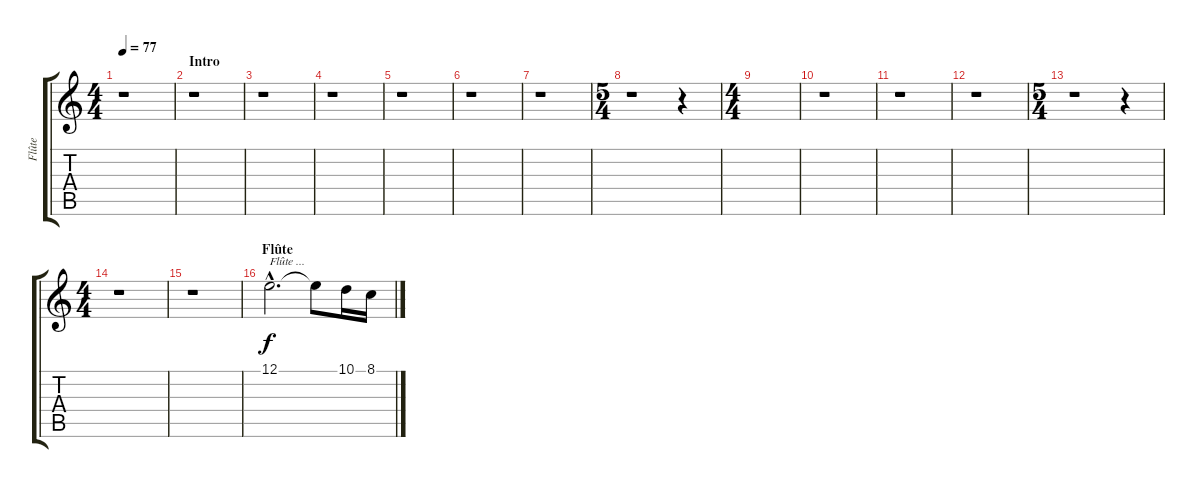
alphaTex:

\track ("Flûte" "Flûte") {instrument flute}
\staff {score tabs}
\tuning (E4 B3 G3 D3 A2 E2) {hide}
\ts (4 4)
\tempo 77
\clef g2
\ks c
r.1{dy f instrument flute} |
\section ("" "Intro")
r.1 |
r.1 |
r.1 |
r.1 |
r.1 |
r.1 |
\ts (5 4)
r.1 r.4 |
\ts (4 4)
|
r.1 |
r.1 |
r.1 |
\ts (5 4)
r.1 r.4 |
\ts (4 4)
r.1 |
r.1 |
\section ("" "Flûte")
12.1{hac}.2{d txt "Flûte ..."} 12.1{t}.8 10.1.16 8.1.16
